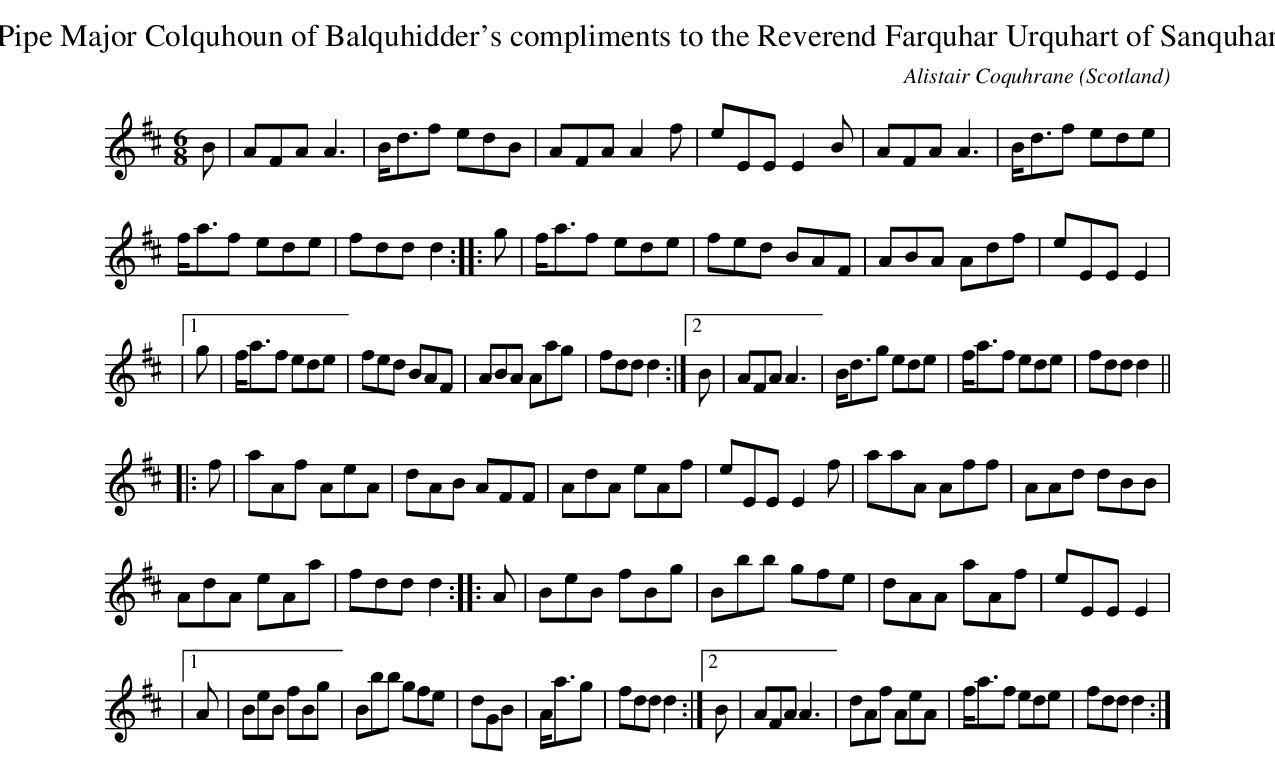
X:1
T:Pipe Major Colquhoun of Balquhidder's compliments to the Reverend Farquhar Urquhart of Sanquhar
C:Alistair Coquhrane
M:6/8
O:Scotland
O:Sweden
K:D major
B|\
AFA A3|B<df edB|AFA A2f|eEE E2B|\
AFA A3|B<df ede|
f<af ede|fdd d2 :: g|\
f<af ede|fed BAF|ABA Adf|eEE E2 |
|1g|f<af ede|fed BAF|ABA Aag|fdd d2:|2 B|\
AFA A3|B<dg ede|f<af ede|fdd d2||
|:f|\
aAf AeA|dAB AFF|AdA eAf|eEE E2f|\
aaA Aff|AAd dBB|
AdA eAa|fdd d2:: A |\
BeB fBg|Bbb gfe|dAA aAf|eEE E2 |
|1A| BeB fBg|Bbb gfe|dGB|A<ag|fdd d2:|2 B |\
AFA A3|dAf AeA|f<af ede|fdd d2:|
